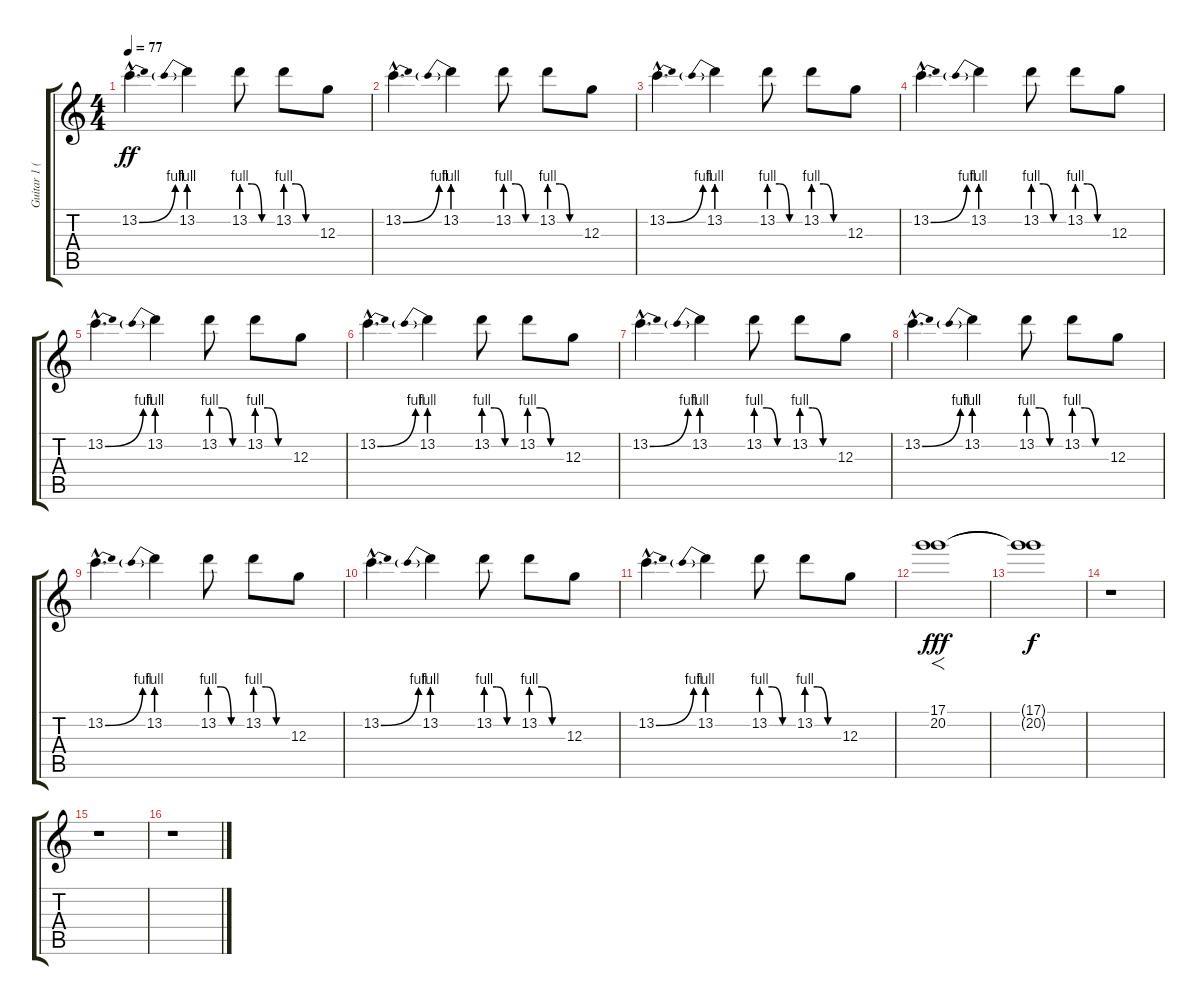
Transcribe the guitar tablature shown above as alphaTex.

\track ("Guitar 1 (Noel)" "Guitar 1 (") {instrument electricguitarjazz}
\staff {score tabs}
\tuning (D4 B3 G3 D3 A2 E2) {hide}
\ts (4 4)
\tempo 77
\clef g2
\ks c
13.2{be (bend 0 0 60 4) hac}.4{d dy ff} 13.2{be (prebend 0 4 60 4)}.4 13.2{be (custom 0 4 20 4 40 0 60 0)}.8 13.2{be (custom 0 4 20 4 40 0 60 0)}.8 12.3.8 |
13.2{be (bend 0 0 60 4) hac}.4{d} 13.2{be (prebend 0 4 60 4)}.4 13.2{be (custom 0 4 20 4 40 0 60 0)}.8 13.2{be (custom 0 4 20 4 40 0 60 0)}.8 12.3.8 |
13.2{be (bend 0 0 60 4) hac}.4{d} 13.2{be (prebend 0 4 60 4)}.4 13.2{be (custom 0 4 20 4 40 0 60 0)}.8 13.2{be (custom 0 4 20 4 40 0 60 0)}.8 12.3.8 |
13.2{be (bend 0 0 60 4) hac}.4{d} 13.2{be (prebend 0 4 60 4)}.4 13.2{be (custom 0 4 20 4 40 0 60 0)}.8 13.2{be (custom 0 4 20 4 40 0 60 0)}.8 12.3.8 |
13.2{be (bend 0 0 60 4) hac}.4{d} 13.2{be (prebend 0 4 60 4)}.4 13.2{be (custom 0 4 20 4 40 0 60 0)}.8 13.2{be (custom 0 4 20 4 40 0 60 0)}.8 12.3.8 |
13.2{be (bend 0 0 60 4) hac}.4{d} 13.2{be (prebend 0 4 60 4)}.4 13.2{be (custom 0 4 20 4 40 0 60 0)}.8 13.2{be (custom 0 4 20 4 40 0 60 0)}.8 12.3.8 |
13.2{be (bend 0 0 60 4) hac}.4{d} 13.2{be (prebend 0 4 60 4)}.4 13.2{be (custom 0 4 20 4 40 0 60 0)}.8 13.2{be (custom 0 4 20 4 40 0 60 0)}.8 12.3.8 |
13.2{be (bend 0 0 60 4) hac}.4{d} 13.2{be (prebend 0 4 60 4)}.4 13.2{be (custom 0 4 20 4 40 0 60 0)}.8 13.2{be (custom 0 4 20 4 40 0 60 0)}.8 12.3.8 |
13.2{be (bend 0 0 60 4) hac}.4{d} 13.2{be (prebend 0 4 60 4)}.4 13.2{be (custom 0 4 20 4 40 0 60 0)}.8 13.2{be (custom 0 4 20 4 40 0 60 0)}.8 12.3.8 |
13.2{be (bend 0 0 60 4) hac}.4{d} 13.2{be (prebend 0 4 60 4)}.4 13.2{be (custom 0 4 20 4 40 0 60 0)}.8 13.2{be (custom 0 4 20 4 40 0 60 0)}.8 12.3.8 |
13.2{be (bend 0 0 60 4) hac}.4{d} 13.2{be (prebend 0 4 60 4)}.4 13.2{be (custom 0 4 20 4 40 0 60 0)}.8 13.2{be (custom 0 4 20 4 40 0 60 0)}.8 12.3.8 |
(17.1 20.2).1{f dy fff volume 13 instrument overdrivenguitar} |
(17.1{t} 20.2{t}).1{dy f} |
r.1 |
r.1 |
r.1
